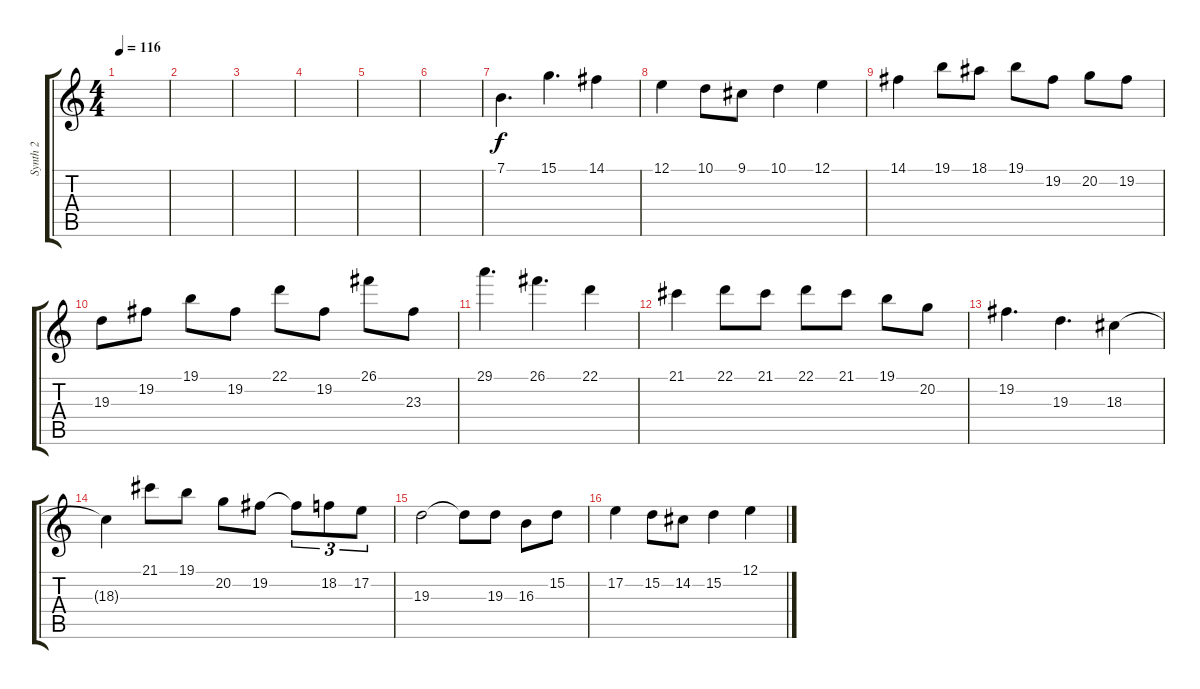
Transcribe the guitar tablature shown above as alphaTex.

\track ("Synth 2" "Synth 2") {instrument musicbox}
\staff {score tabs}
\tuning (E4 B3 G3 D3 A2 E2) {hide}
\ts (4 4)
\tempo 116
\clef g2
\ks c
|
|
|
|
|
|
7.1.4{d} 15.1.4{d} 14.1.4 |
12.1.4 10.1.8 9.1.8 10.1.4 12.1.4 |
14.1.4 19.1.8 18.1.8 19.1.8 19.2.8 20.2.8 19.2.8 |
19.3.8 19.2.8 19.1.8 19.2.8 22.1.8 19.2.8 26.1.8 23.3.8 |
29.1.4{d} 26.1.4{d} 22.1.4 |
21.1.4 22.1.8 21.1.8 22.1.8 21.1.8 19.1.8 20.2.8 |
19.2.4{d} 19.3.4{d} 18.3.4 |
18.3{t}.4 21.1.8 19.1.8 20.2.8 19.2.8 19.2{t}.8{tu (3 2)} 18.2.8{tu (3 2)} 17.2.8{tu (3 2)} |
19.3.2 19.3{t}.8 19.3.8 16.3.8 15.2.8 |
17.2.4 15.2.8 14.2.8 15.2.4 12.1.4
